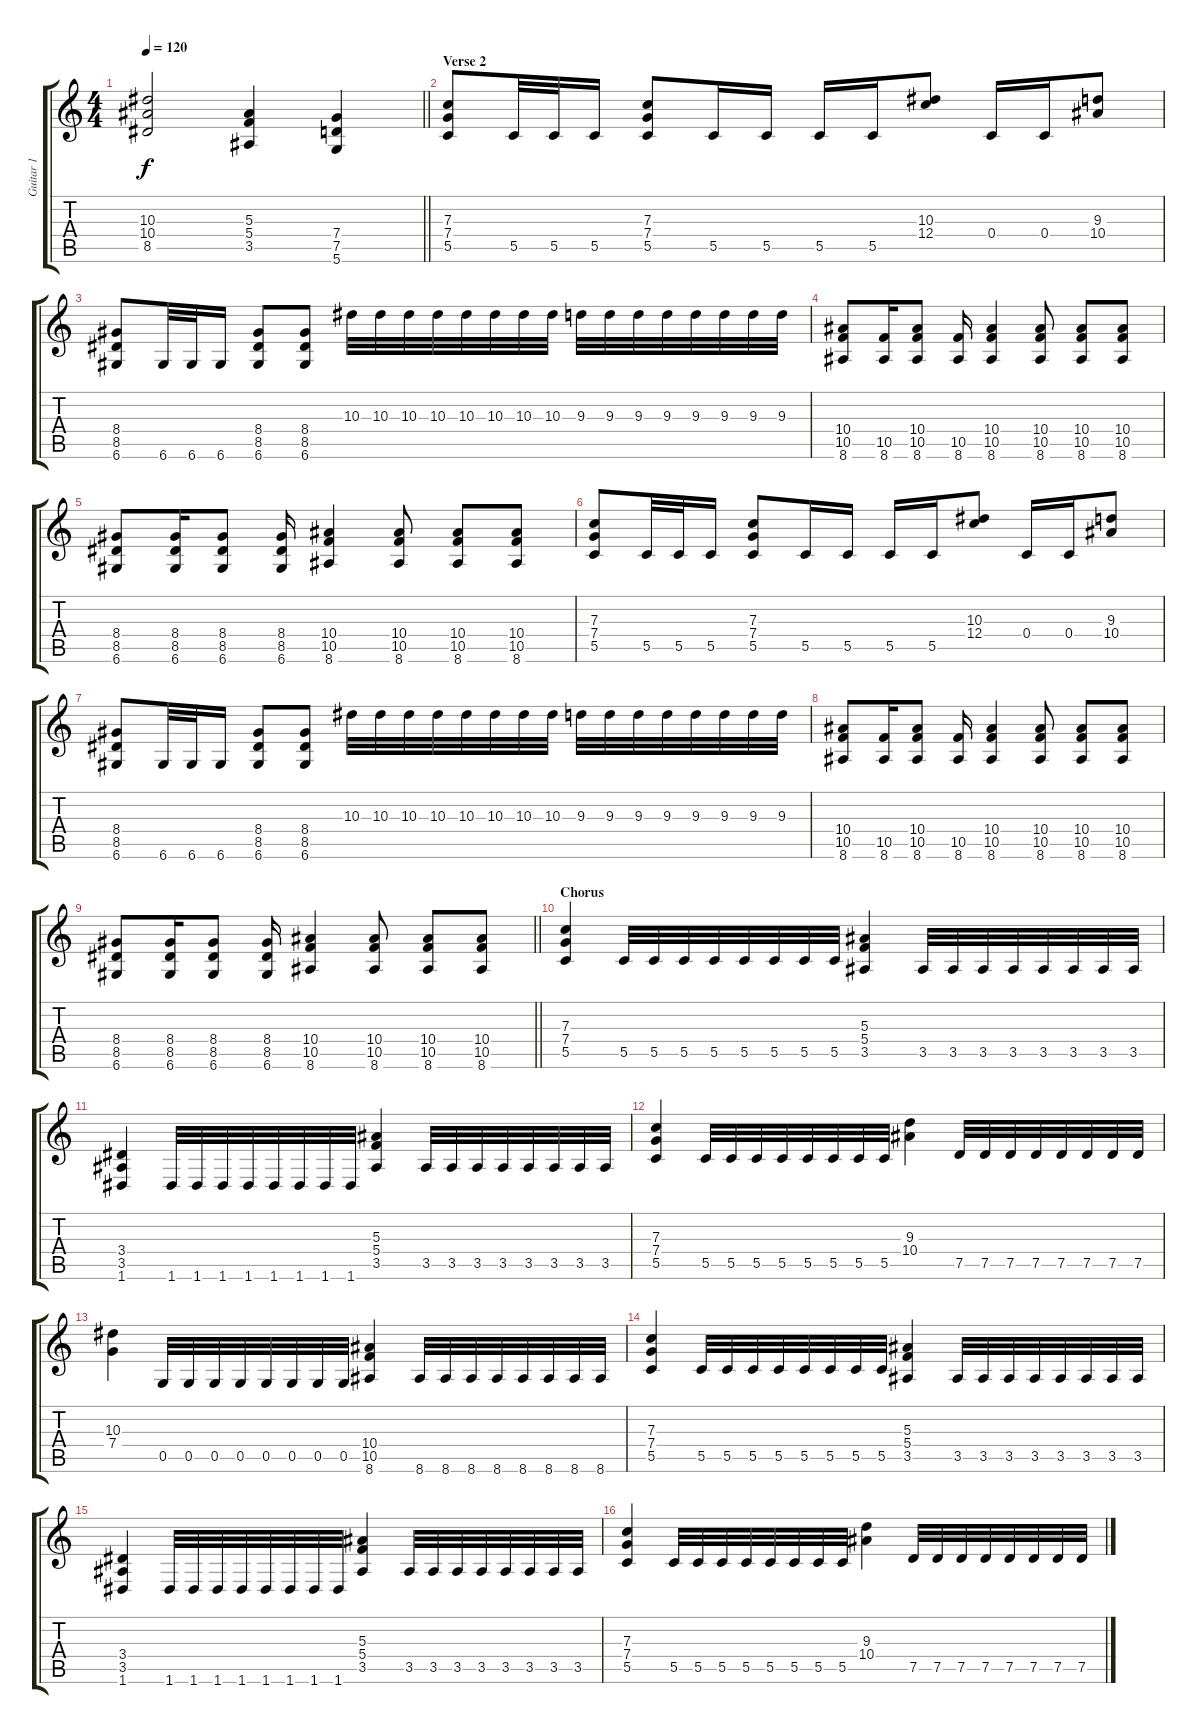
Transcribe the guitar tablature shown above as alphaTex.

\track ("Guitar 1" "Guitar 1") {instrument distortionguitar}
\staff {score tabs}
\tuning (D4 A3 F3 C3 G2 D2) {hide}
\ts (4 4)
\tempo 120
\clef g2
\barLineRight lightlight
\ks c
(10.3 10.4 8.5).2{dy f} (5.3 5.4 3.5).4 (7.4 7.5 5.6).4 |
\section ("" "Verse 2")
(7.3 7.4 5.5).8 5.5.32 5.5.32 5.5.16 (7.3 7.4 5.5).8 5.5.16 5.5.16 5.5.16 5.5.16 (10.3 12.4).8 0.4.16 0.4.16 (9.3 10.4).8 |
(8.4 8.5 6.6).8 6.6.32 6.6.32 6.6.16 (8.4 8.5 6.6).8 (8.4 8.5 6.6).8 10.3.32 10.3.32 10.3.32 10.3.32 10.3.32 10.3.32 10.3.32 10.3.32 9.3.32 9.3.32 9.3.32 9.3.32 9.3.32 9.3.32 9.3.32 9.3.32 |
(10.4 10.5 8.6).8 (10.5 8.6).16 (10.4 10.5 8.6).8 (10.5 8.6).16 (10.4 10.5 8.6).4 (10.4 10.5 8.6).8 (10.4 10.5 8.6).8 (10.4 10.5 8.6).8 |
(8.4 8.5 6.6).8 (8.4 8.5 6.6).16 (8.4 8.5 6.6).8 (8.4 8.5 6.6).16 (10.4 10.5 8.6).4 (10.4 10.5 8.6).8 (10.4 10.5 8.6).8 (10.4 10.5 8.6).8 |
(7.3 7.4 5.5).8 5.5.32 5.5.32 5.5.16 (7.3 7.4 5.5).8 5.5.16 5.5.16 5.5.16 5.5.16 (10.3 12.4).8 0.4.16 0.4.16 (9.3 10.4).8 |
(8.4 8.5 6.6).8 6.6.32 6.6.32 6.6.16 (8.4 8.5 6.6).8 (8.4 8.5 6.6).8 10.3.32 10.3.32 10.3.32 10.3.32 10.3.32 10.3.32 10.3.32 10.3.32 9.3.32 9.3.32 9.3.32 9.3.32 9.3.32 9.3.32 9.3.32 9.3.32 |
(10.4 10.5 8.6).8 (10.5 8.6).16 (10.4 10.5 8.6).8 (10.5 8.6).16 (10.4 10.5 8.6).4 (10.4 10.5 8.6).8 (10.4 10.5 8.6).8 (10.4 10.5 8.6).8 |
\barLineRight lightlight
(8.4 8.5 6.6).8 (8.4 8.5 6.6).16 (8.4 8.5 6.6).8 (8.4 8.5 6.6).16 (10.4 10.5 8.6).4 (10.4 10.5 8.6).8 (10.4 10.5 8.6).8 (10.4 10.5 8.6).8 |
\section ("" "Chorus")
(7.3 7.4 5.5).4 5.5.32 5.5.32 5.5.32 5.5.32 5.5.32 5.5.32 5.5.32 5.5.32 (5.3 5.4 3.5).4 3.5.32 3.5.32 3.5.32 3.5.32 3.5.32 3.5.32 3.5.32 3.5.32 |
(3.4 3.5 1.6).4 1.6.32 1.6.32 1.6.32 1.6.32 1.6.32 1.6.32 1.6.32 1.6.32 (5.3 5.4 3.5).4 3.5.32 3.5.32 3.5.32 3.5.32 3.5.32 3.5.32 3.5.32 3.5.32 |
(7.3 7.4 5.5).4 5.5.32 5.5.32 5.5.32 5.5.32 5.5.32 5.5.32 5.5.32 5.5.32 (9.3 10.4).4 7.5.32 7.5.32 7.5.32 7.5.32 7.5.32 7.5.32 7.5.32 7.5.32 |
(10.3 7.4).4 0.5.32 0.5.32 0.5.32 0.5.32 0.5.32 0.5.32 0.5.32 0.5.32 (10.4 10.5 8.6).4 8.6.32 8.6.32 8.6.32 8.6.32 8.6.32 8.6.32 8.6.32 8.6.32 |
(7.3 7.4 5.5).4 5.5.32 5.5.32 5.5.32 5.5.32 5.5.32 5.5.32 5.5.32 5.5.32 (5.3 5.4 3.5).4 3.5.32 3.5.32 3.5.32 3.5.32 3.5.32 3.5.32 3.5.32 3.5.32 |
(3.4 3.5 1.6).4 1.6.32 1.6.32 1.6.32 1.6.32 1.6.32 1.6.32 1.6.32 1.6.32 (5.3 5.4 3.5).4 3.5.32 3.5.32 3.5.32 3.5.32 3.5.32 3.5.32 3.5.32 3.5.32 |
(7.3 7.4 5.5).4 5.5.32 5.5.32 5.5.32 5.5.32 5.5.32 5.5.32 5.5.32 5.5.32 (9.3 10.4).4 7.5.32 7.5.32 7.5.32 7.5.32 7.5.32 7.5.32 7.5.32 7.5.32
